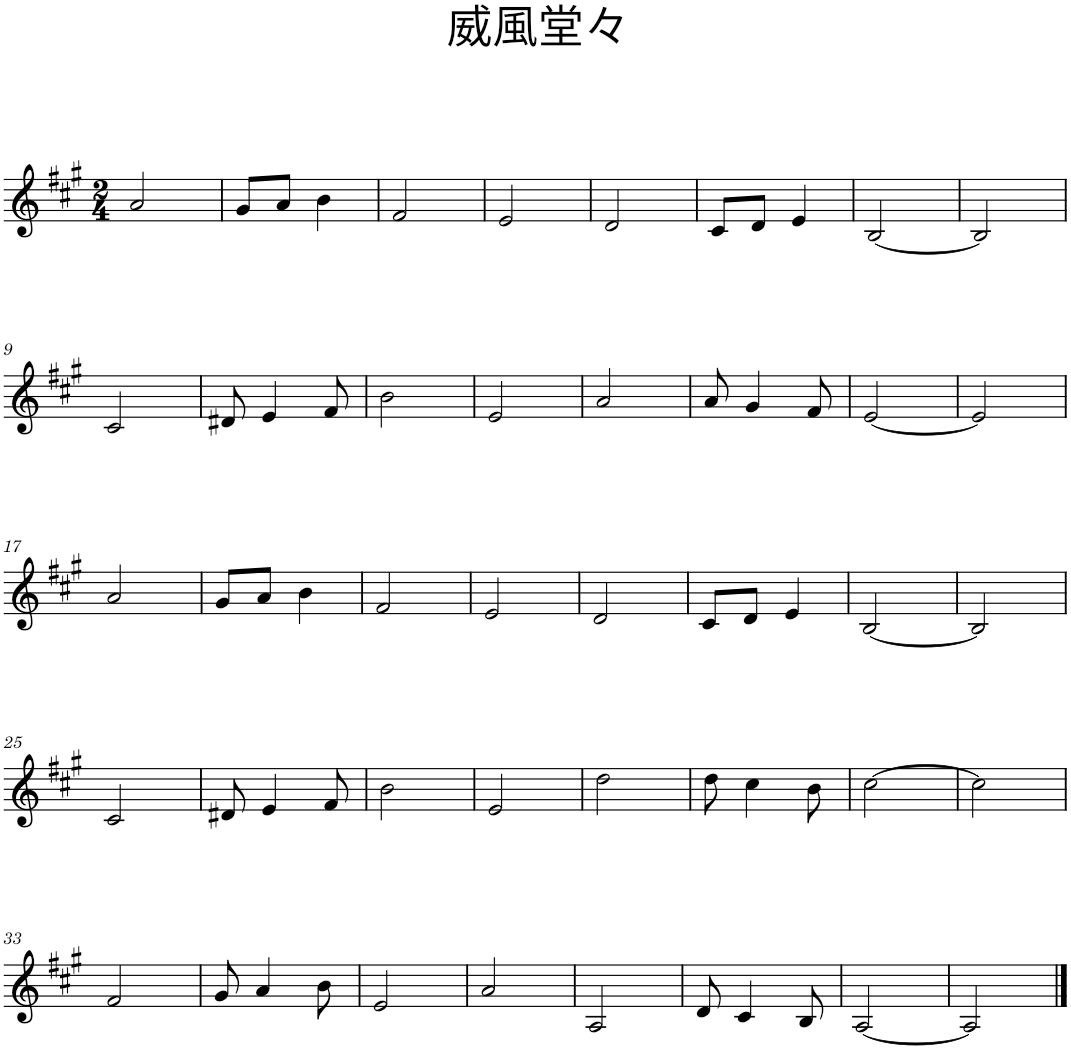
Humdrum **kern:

**kern
*part1
*staff1
*I"Piano
*I'Pno.
*clefG2
*k[f#c#g#]
*M2/4
=1
2a/
=2
8g#/L
8a/J
4b\
=3
2f#/
=4
2e/
=5
2d/
=6
8c#/L
8d/J
4e/
=7
[<2B/
=8
2B/]
!!LO:LB:g=z
=9
2c#/
=10
8d#X/
4e/
8f#/
=11
2b\
=12
2e/
=13
2a/
=14
8a/
4g#/
8f#/
=15
[<2e/
=16
2e/]
!!LO:LB:g=z
=17
2a/
=18
8g#/L
8a/J
4b\
=19
2f#/
=20
2e/
=21
2d/
=22
8c#/L
8d/J
4e/
=23
[<2B/
=24
2B/]
!!LO:LB:g=z
=25
2c#/
=26
8d#X/
4e/
8f#/
=27
2b\
=28
2e/
=29
2dd\
=30
8dd\
4cc#\
8b\
=31
[>2cc#\
=32
2cc#\]
!!LO:LB:g=z
=33
2f#/
=34
8g#/
4a/
8b\
=35
2e/
=36
2a/
=37
2A/
=38
8d/
4c#/
8B/
=39
[<2A/
=40
2A/]
==
*-
